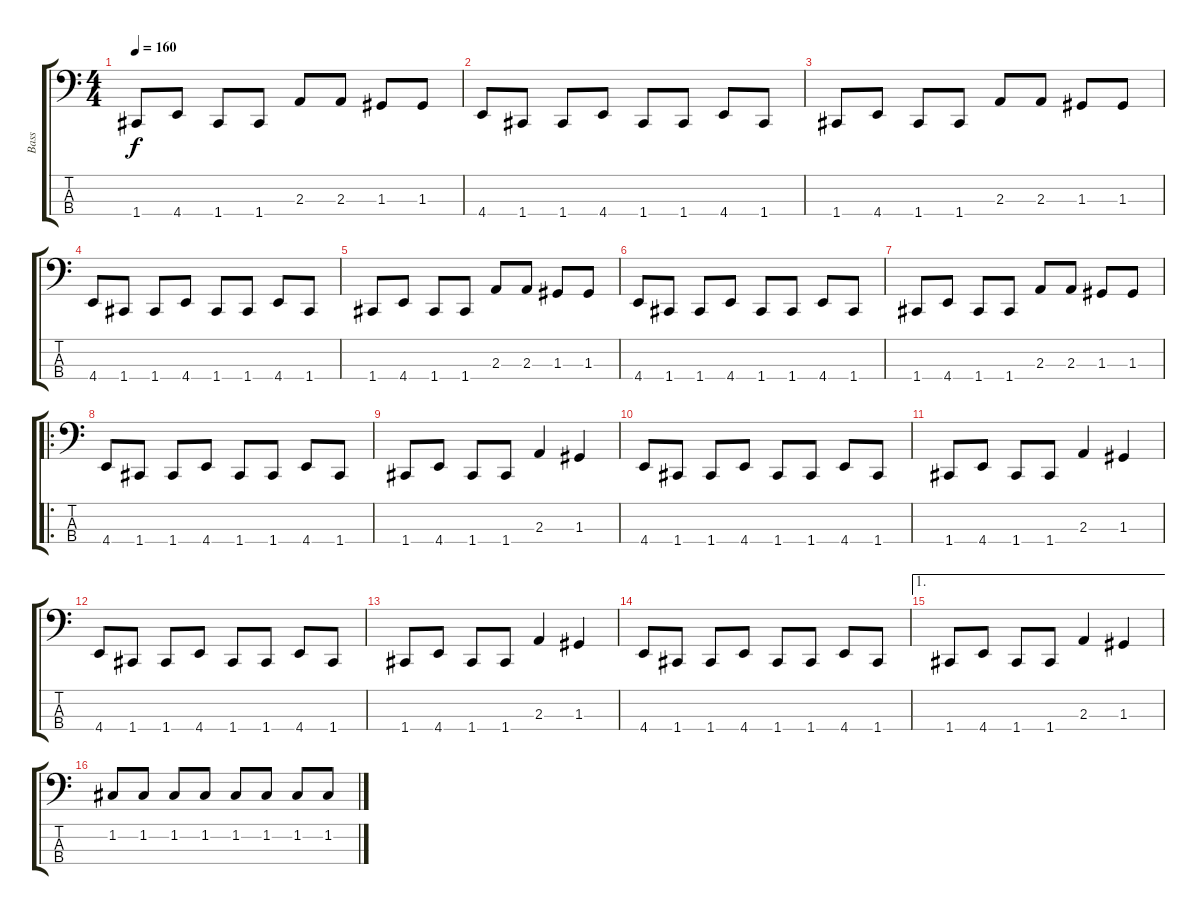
\track ("Bass" "Bass") {instrument electricbasspick}
\staff {score tabs}
\tuning (F2 C2 G1 C1) {hide}
\ts (4 4)
\tempo 160
\clef f4
\ks c
1.4.8{dy f} 4.4.8 1.4.8 1.4.8 2.3.8 2.3.8 1.3.8 1.3.8 |
4.4.8 1.4.8 1.4.8 4.4.8 1.4.8 1.4.8 4.4.8 1.4.8 |
1.4.8 4.4.8 1.4.8 1.4.8 2.3.8 2.3.8 1.3.8 1.3.8 |
4.4.8 1.4.8 1.4.8 4.4.8 1.4.8 1.4.8 4.4.8 1.4.8 |
1.4.8 4.4.8 1.4.8 1.4.8 2.3.8 2.3.8 1.3.8 1.3.8 |
4.4.8 1.4.8 1.4.8 4.4.8 1.4.8 1.4.8 4.4.8 1.4.8 |
1.4.8 4.4.8 1.4.8 1.4.8 2.3.8 2.3.8 1.3.8 1.3.8 |
\ro
4.4.8 1.4.8 1.4.8 4.4.8 1.4.8 1.4.8 4.4.8 1.4.8 |
1.4.8 4.4.8 1.4.8 1.4.8 2.3.4 1.3.4 |
4.4.8 1.4.8 1.4.8 4.4.8 1.4.8 1.4.8 4.4.8 1.4.8 |
1.4.8 4.4.8 1.4.8 1.4.8 2.3.4 1.3.4 |
4.4.8 1.4.8 1.4.8 4.4.8 1.4.8 1.4.8 4.4.8 1.4.8 |
1.4.8 4.4.8 1.4.8 1.4.8 2.3.4 1.3.4 |
4.4.8 1.4.8 1.4.8 4.4.8 1.4.8 1.4.8 4.4.8 1.4.8 |
\ae 1
1.4.8 4.4.8 1.4.8 1.4.8 2.3.4 1.3.4 |
1.2.8 1.2.8 1.2.8 1.2.8 1.2.8 1.2.8 1.2.8 1.2.8
